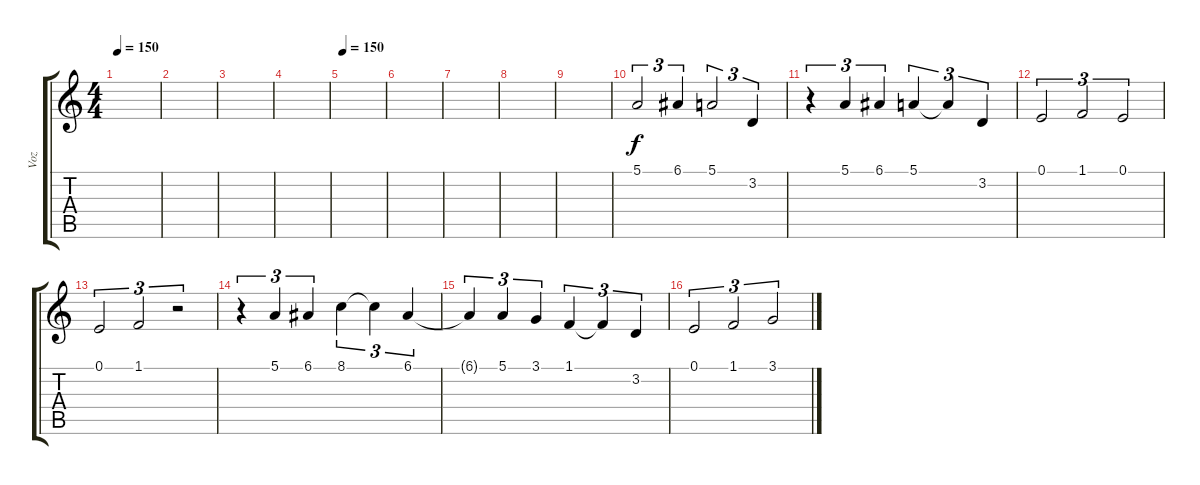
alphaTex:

\track ("Voz" "Voz") {instrument pad4choir}
\staff {score tabs}
\tuning (E4 B3 G3 D3 A2 E2) {hide}
\ts (4 4)
\tempo 150
\clef g2
\ks c
|
|
|
|
\tempo 150
|
|
|
|
|
5.1.2{tu (3 2)} 6.1.4{tu (3 2)} 5.1.2{tu (3 2)} 3.2.4{tu (3 2)} |
r.4{tu (3 2)} 5.1.4{tu (3 2)} 6.1.4{tu (3 2)} 5.1.4{tu (3 2)} 5.1{t}.4{tu (3 2)} 3.2.4{tu (3 2)} |
0.1.2{tu (3 2)} 1.1.2{tu (3 2)} 0.1.2{tu (3 2)} |
0.1.2{tu (3 2)} 1.1.2{tu (3 2)} r.2{tu (3 2)} |
r.4{tu (3 2)} 5.1.4{tu (3 2)} 6.1.4{tu (3 2)} 8.1.4{tu (3 2)} 8.1{t}.4{tu (3 2)} 6.1.4{tu (3 2)} |
6.1{t}.4{tu (3 2)} 5.1.4{tu (3 2)} 3.1.4{tu (3 2)} 1.1.4{tu (3 2)} 1.1{t}.4{tu (3 2)} 3.2.4{tu (3 2)} |
0.1.2{tu (3 2)} 1.1.2{tu (3 2)} 3.1.2{tu (3 2)}
